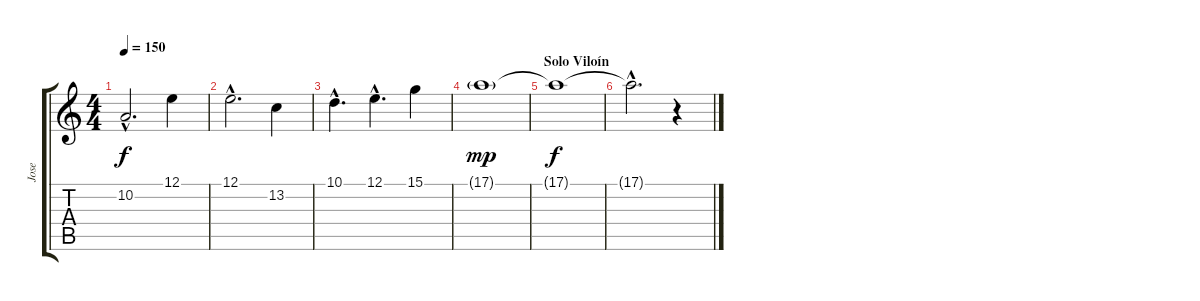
\track ("Jose" "Jose") {instrument synthstrings1}
\staff {score tabs}
\tuning (E4 B3 G3 D3 A2 E2) {hide}
\ts (4 4)
\tempo 150
\clef g2
\ks c
10.2{hac}.2{d dy f} 12.1.4 |
12.1{hac}.2{d} 13.2.4 |
10.1{hac}.4{d} 12.1{hac}.4{d} 15.1.4 |
17.1{g}.1{dy mp} |
\section ("" "Solo Viloín")
17.1{t}.1{dy f} |
17.1{hac t}.2{d} r.4
